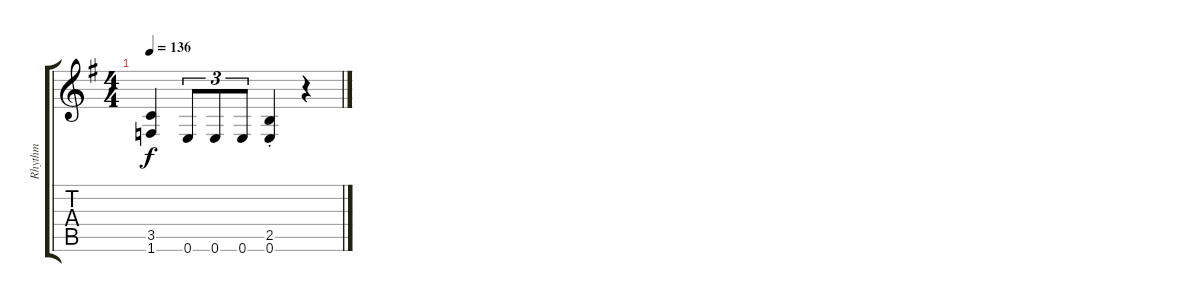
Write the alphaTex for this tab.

\track ("Rhythm" "Rhythm") {instrument distortionguitar}
\staff {score tabs}
\tuning (E4 B3 G3 D3 A2 E2) {hide}
\ts (4 4)
\tempo 136
\clef g2
\ks eminor
(3.5 1.6).4{dy f} 0.6.8{tu (3 2)} 0.6.8{tu (3 2)} 0.6.8{tu (3 2)} (2.5{st} 0.6{st}).4 r.4
